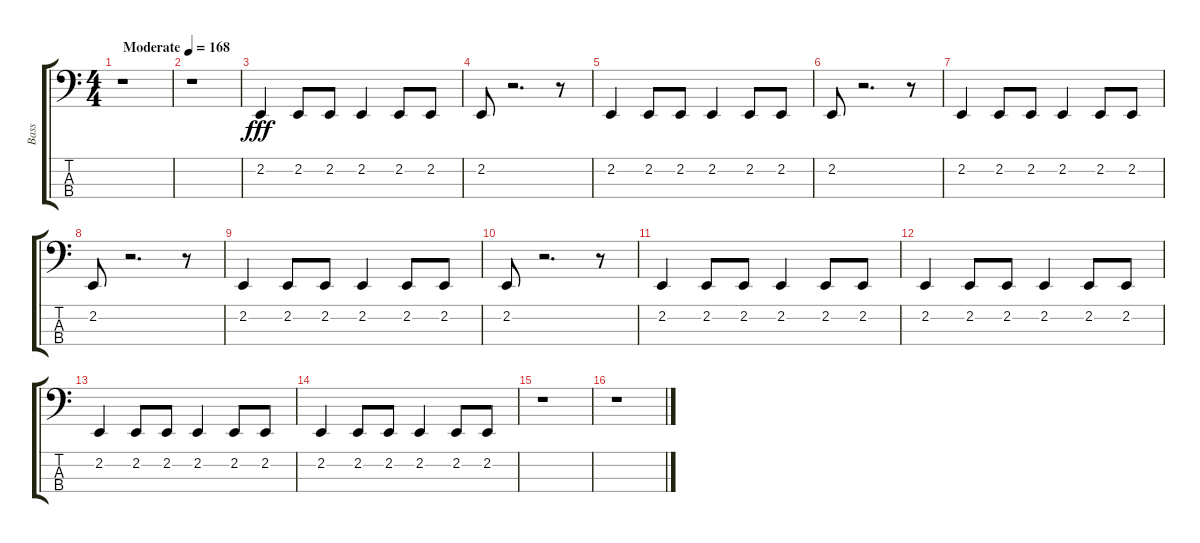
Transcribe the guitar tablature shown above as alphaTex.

\track ("Bass" "Bass") {instrument lead2sawtooth}
\staff {score tabs}
\tuning (G2 D2 A1 E1) {hide}
\ts (4 4)
\tempo (168 "Moderate")
\clef f4
\ks c
r.1{dy fff instrument lead2sawtooth} |
r.1 |
2.2.4 2.2.8 2.2.8 2.2.4 2.2.8 2.2.8 |
2.2.8 r.2{d} r.8 |
2.2.4 2.2.8 2.2.8 2.2.4 2.2.8 2.2.8 |
2.2.8 r.2{d} r.8 |
2.2.4 2.2.8 2.2.8 2.2.4 2.2.8 2.2.8 |
2.2.8 r.2{d} r.8 |
2.2.4 2.2.8 2.2.8 2.2.4 2.2.8 2.2.8 |
2.2.8 r.2{d} r.8 |
2.2.4 2.2.8 2.2.8 2.2.4 2.2.8 2.2.8 |
2.2.4 2.2.8 2.2.8 2.2.4 2.2.8 2.2.8 |
2.2.4 2.2.8 2.2.8 2.2.4 2.2.8 2.2.8 |
2.2.4 2.2.8 2.2.8 2.2.4 2.2.8 2.2.8 |
r.1 |
r.1
